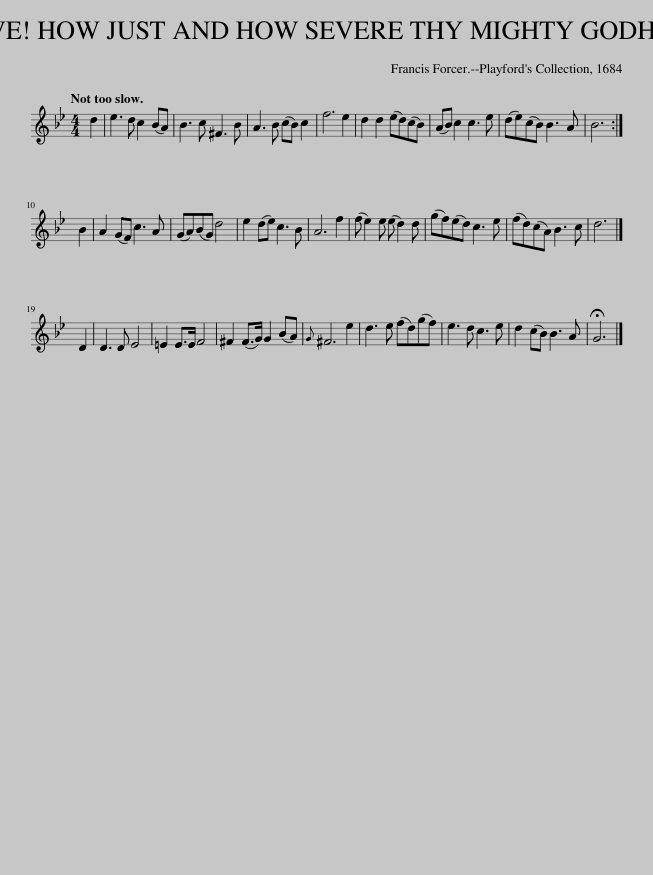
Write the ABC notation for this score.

X:1
L:1/8
Q:1/4=120
M:4/4
I:linebreak $
K:Bb
V:1 treble
V:1
 d2 | e3 d c2 (BA) | B3 c ^F3 B | A3 B (cB) c2 | f6 e2 | %5
 d2 d2 (ed)(cB) | (AB) c2 c3 e | (de)(cB) B3 A | B6 :|$ B2 | %10
 A2 (GF) c3 A | (GA)(BG) d4 | e2 (de) c3 B | A6 f2 | (f e2) e (e d2) d | %15
 (gf)(ed) c3 e | (fd)(cA) B3 c | d6 |]$ D2 | D3 D E4 | %20
 =E2 E>E F4 | ^F2 (F>G) G2 (BA) |{G} ^F6 e2 | d3 e (fd)(gf) | e3 d c3 e | %25
 d2 (cB) B3 A | !fermata!G6 |] %27
